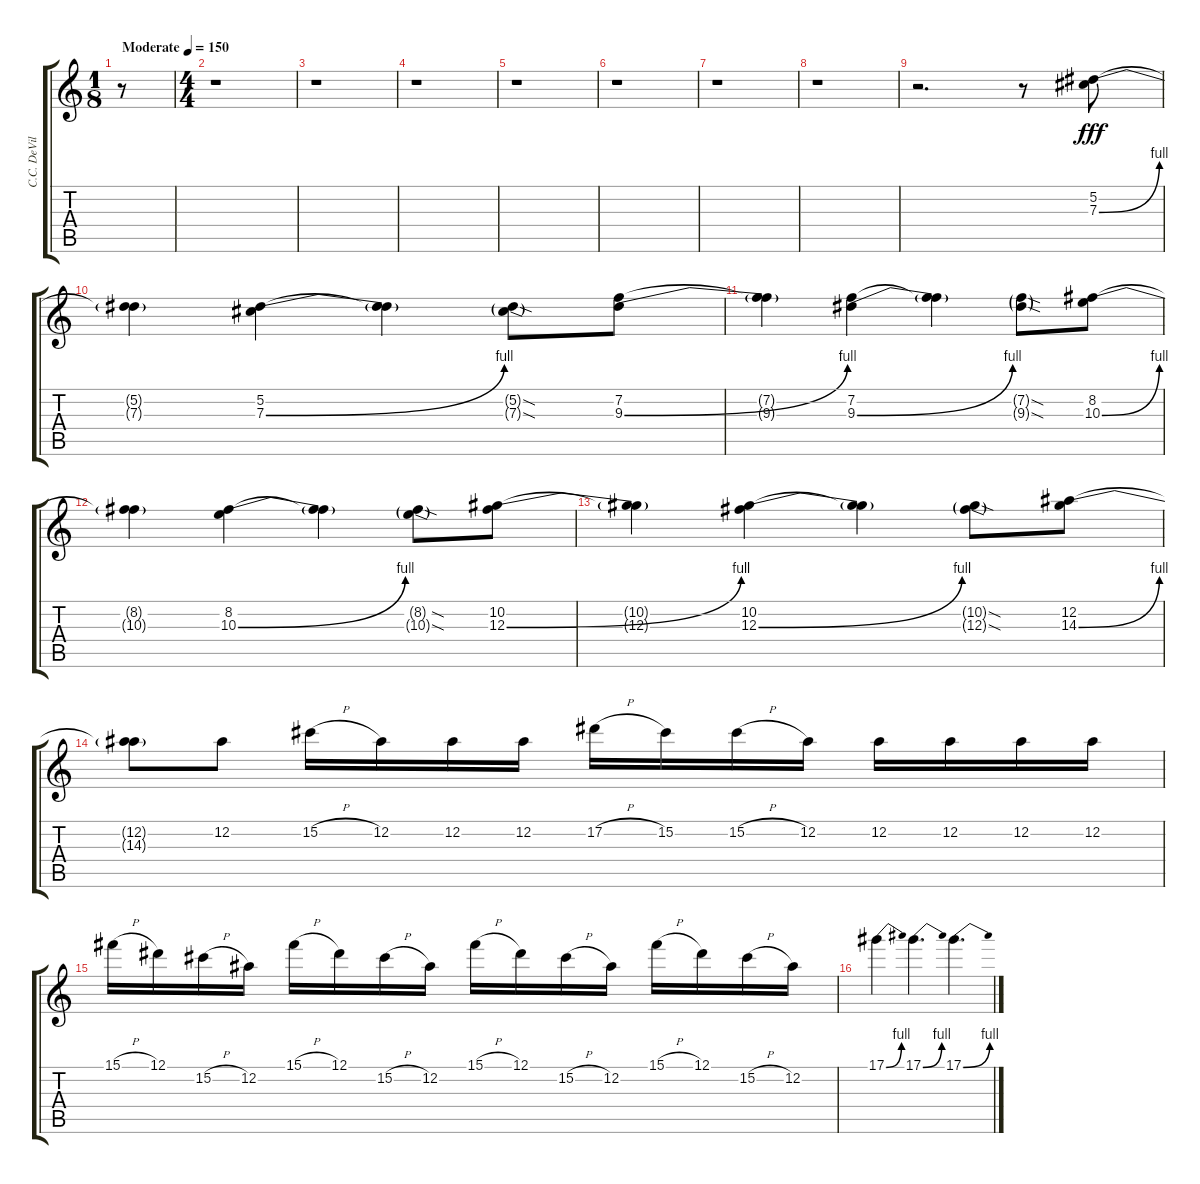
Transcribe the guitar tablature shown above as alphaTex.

\track ("C.C. DeVille - Lead" "C.C. DeVil") {instrument distortionguitar}
\staff {score tabs}
\tuning (Eb4 Bb3 Gb3 Db3 Ab2 Eb2) {hide}
\ts (1 8)
\tempo (150 "Moderate")
\clef g2
\ks c
r.8{dy fff instrument distortionguitar} |
\ts (4 4)
r.1 |
r.1 |
r.1 |
r.1 |
r.1 |
r.1 |
r.1 |
r.2{d} r.8 (5.2 7.3{be (bend 0 0 60 4)}).8 |
(5.2{t} 7.3{t}).4 (5.2 7.3{be (bend 0 0 60 4)}).4 (5.2{t} 7.3{t}).4 (5.2{sod g} 7.3{sod g}).8 (7.2 9.3{be (bend 0 0 60 4)}).8 |
(7.2{t} 9.3{t}).4 (7.2 9.3{be (bend 0 0 60 4)}).4 (7.2{t} 9.3{t}).4 (7.2{sod g} 9.3{sod g}).8 (8.2 10.3{be (bend 0 0 60 4)}).8 |
(8.2{t} 10.3{t}).4 (8.2 10.3{be (bend 0 0 60 4)}).4 (8.2{t} 10.3{t}).4 (8.2{sod g} 10.3{sod g}).8 (10.2 12.3{be (bend 0 0 60 4)}).8 |
(10.2{t} 12.3{t}).4 (10.2 12.3{be (bend 0 0 60 4)}).4 (10.2{t} 12.3{t}).4 (10.2{sod g} 12.3{sod g}).8 (12.2 14.3{be (bend 0 0 60 4)}).8 |
(12.2{t} 14.3{t}).8 12.2.8 15.2{h}.16 12.2.16 12.2.16 12.2.16 17.2{h}.16 15.2.16 15.2{h}.16 12.2.16 12.2.16 12.2.16 12.2.16 12.2.16 |
15.1{h}.16 12.1.16 15.2{h}.16 12.2.16 15.1{h}.16 12.1.16 15.2{h}.16 12.2.16 15.1{h}.16 12.1.16 15.2{h}.16 12.2.16 15.1{h}.16 12.1.16 15.2{h}.16 12.2.16 |
17.1{be (bend 0 0 60 4)}.4 17.1{be (bend 0 0 60 4)}.4{d} 17.1{be (bend 0 0 60 4)}.4{d}
